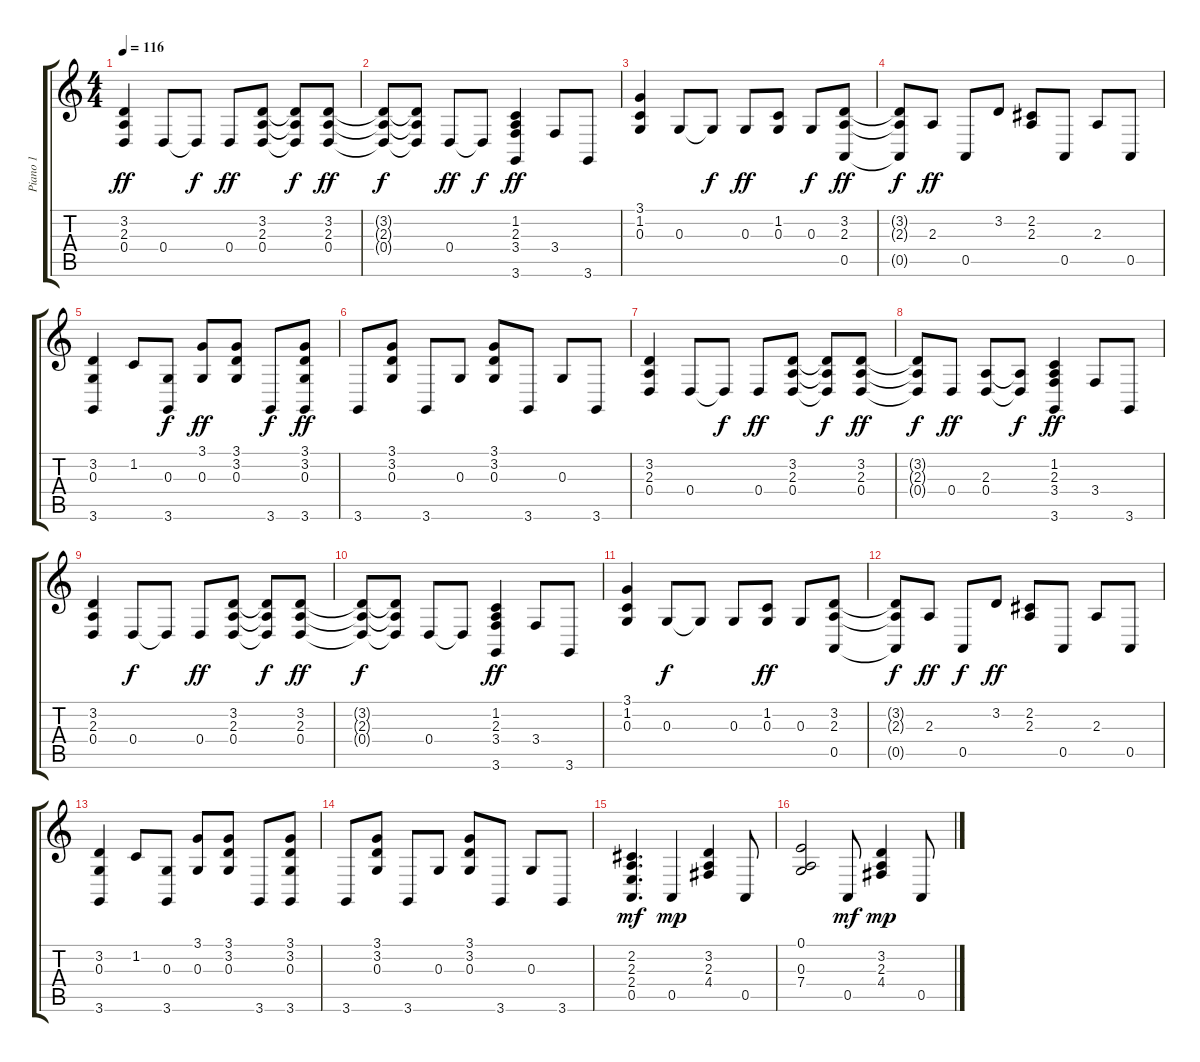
\track ("Piano 1" "Piano 1") {instrument brightacousticpiano}
\staff {score tabs}
\tuning (E4 B3 G3 D3 A2 E2) {hide}
\ts (4 4)
\tempo 116
\clef g2
\ks c
(3.2 2.3 0.4).4{dy ff} 0.4.8 0.4{t}.8{dy f} 0.4.8{dy ff} (3.2 2.3 0.4).8 (3.2{t} 2.3{t} 0.4{t}).8{dy f} (3.2 2.3 0.4).8{dy ff} |
(3.2{t} 2.3{t} 0.4{t}).8{dy f} (3.2{t} 2.3{t} 0.4{t}).8 0.4.8{dy ff} 0.4{t}.8{dy f} (1.2 2.3 3.4 3.6).4{dy ff} 3.4.8 3.6.8 |
(3.1 1.2 0.3).4 0.3.8 0.3{t}.8{dy f} 0.3.8{dy ff} (1.2 0.3).8 0.3.8{dy f} (3.2 2.3 0.5).8{dy ff} |
(3.2{t} 2.3{t} 0.5{t}).8{dy f} 2.3.8{dy ff} 0.5.8 3.2.8 (2.2 2.3).8 0.5.8 2.3.8 0.5.8 |
(3.2 0.3 3.6).4 1.2.8 (0.3 3.6).8{dy f} (3.1 0.3).8{dy ff} (3.1 3.2 0.3).8 3.6.8{dy f} (3.1 3.2 0.3 3.6).8{dy ff} |
3.6.8 (3.1 3.2 0.3).8 3.6.8 0.3.8 (3.1 3.2 0.3).8 3.6.8 0.3.8 3.6.8 |
(3.2 2.3 0.4).4 0.4.8 0.4{t}.8{dy f} 0.4.8{dy ff} (3.2 2.3 0.4).8 (3.2{t} 2.3{t} 0.4{t}).8{dy f} (3.2 2.3 0.4).8{dy ff} |
(3.2{t} 2.3{t} 0.4{t}).8{dy f} 0.4.8{dy ff} (2.3 0.4).8 (2.3{t} 0.4{t}).8{dy f} (1.2 2.3 3.4 3.6).4{dy ff} 3.4.8 3.6.8 |
(3.2 2.3 0.4).4 0.4.8{dy f} 0.4{t}.8 0.4.8{dy ff} (3.2 2.3 0.4).8 (3.2{t} 2.3{t} 0.4{t}).8{dy f} (3.2 2.3 0.4).8{dy ff} |
(3.2{t} 2.3{t} 0.4{t}).8{dy f} (3.2{t} 2.3{t} 0.4{t}).8 0.4.8 0.4{t}.8 (1.2 2.3 3.4 3.6).4{dy ff} 3.4.8 3.6.8 |
(3.1 1.2 0.3).4 0.3.8{dy f} 0.3{t}.8 0.3.8 (1.2 0.3).8{dy ff} 0.3.8 (3.2 2.3 0.5).8 |
(3.2{t} 2.3{t} 0.5{t}).8{dy f} 2.3.8{dy ff} 0.5.8{dy f} 3.2.8{dy ff} (2.2 2.3).8 0.5.8 2.3.8 0.5.8 |
(3.2 0.3 3.6).4 1.2.8 (0.3 3.6).8 (3.1 0.3).8 (3.1 3.2 0.3).8 3.6.8 (3.1 3.2 0.3 3.6).8 |
3.6.8 (3.1 3.2 0.3).8 3.6.8 0.3.8 (3.1 3.2 0.3).8 3.6.8 0.3.8 3.6.8 |
(2.2 2.3 2.4 0.5).4{d dy mf} 0.5.4{dy mp} (3.2 2.3 4.4).4 0.5.8 |
(0.1 0.3 7.4).2 0.5.8{dy mf} (3.2 2.3 4.4).4{dy mp} 0.5.8
